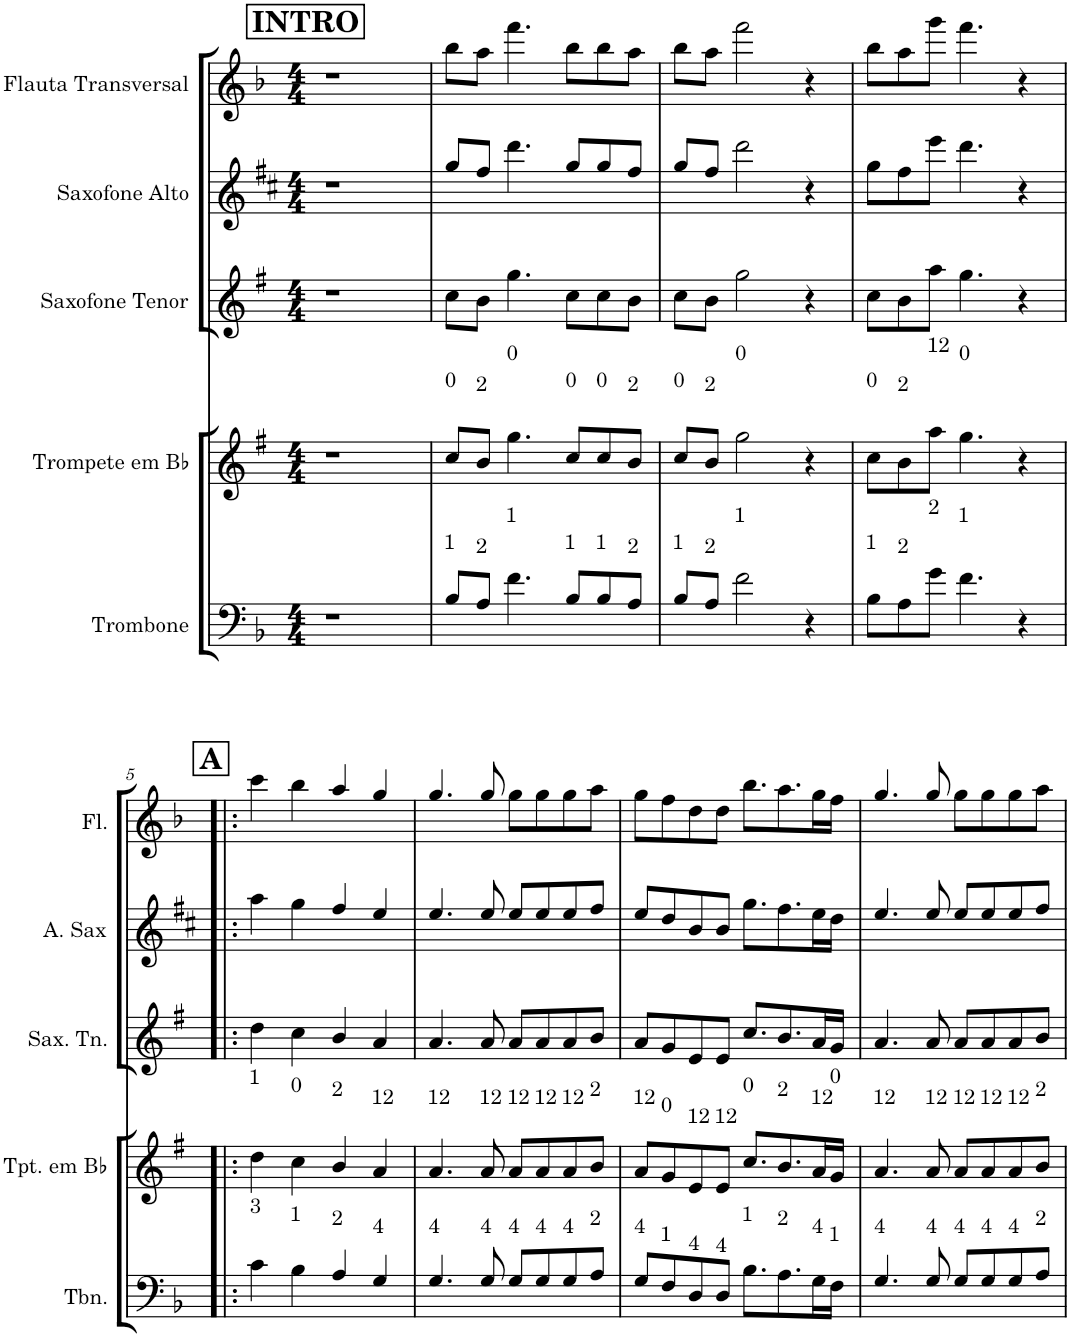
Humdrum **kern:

**kern	**kern	**kern	**kern	**kern
*part5	*part4	*part3	*part2	*part1
*staff5	*staff4	*staff3	*staff2	*staff1
*I"Trombone	*I"Trompete em Bb	*I"Saxofone Tenor	*I"Saxofone Alto	*I"Flauta Transversal
*I'Tbn.	*I'Tpt. em Bb	*I'Sax. Tn.	*	*I'Fl.
*clefF4	*clefG2	*clefG2	*clefG2	*clefG2
*	*Trd1c2	*Trd8c14	*Trd5c9	*
*k[b-]	*k[f#]	*k[f#]	*k[f#c#]	*k[b-]
*M4/4	*M4/4	*M4/4	*M4/4	*M4/4
!!LO:REH:place=s1:a:B:cj:fs=14:t=INTRO
=1	=1	=1	=1	=1
1r	1r	1r	1r	1r
=2	=2	=2	=2	=2
!	!LO:TX:a:t=0	!	!	!
!LO:TX:a:t=1	!	!	!	!
8B-/L	8cc/L	8cc\L	8gg/L	8bb-\L
!	!LO:TX:a:t=2	!	!	!
!LO:TX:a:t=2	!	!	!	!
8A/J	8b/J	8b\J	8ff#/J	8aa\J
!	!LO:TX:a:t=0	!	!	!
!LO:TX:a:t=1	!	!	!	!
4.f\	4.gg\	4.gg\	4.ddd\	4.fff\
!	!LO:TX:a:t=0	!	!	!
!LO:TX:a:t=1	!	!	!	!
8B-/L	8cc/L	8cc\L	8gg/L	8bb-\L
!	!LO:TX:a:t=0	!	!	!
!LO:TX:a:t=1	!	!	!	!
8B-/	8cc/	8cc\	8gg/	8bb-\
!	!LO:TX:a:t=2	!	!	!
!LO:TX:a:t=2	!	!	!	!
8A/J	8b/J	8b\J	8ff#/J	8aa\J
=3	=3	=3	=3	=3
!	!LO:TX:a:t=0	!	!	!
!LO:TX:a:t=1	!	!	!	!
8B-/L	8cc/L	8cc\L	8gg/L	8bb-\L
!	!LO:TX:a:t=2	!	!	!
!LO:TX:a:t=2	!	!	!	!
8A/J	8b/J	8b\J	8ff#/J	8aa\J
!	!LO:TX:a:t=0	!	!	!
!LO:TX:a:t=1	!	!	!	!
2f\	2gg\	2gg\	2ddd\	2fff\
4r	4r	4r	4r	4r
=4	=4	=4	=4	=4
!	!LO:TX:a:t=0	!	!	!
!LO:TX:a:t=1	!	!	!	!
8B-\L	8cc\L	8cc\L	8gg\L	8bb-\L
!	!LO:TX:a:t=2	!	!	!
!LO:TX:a:t=2	!	!	!	!
8A\	8b\	8b\	8ff#\	8aa\
!	!LO:TX:a:t=12	!	!	!
!LO:TX:a:t=2	!	!	!	!
8g\J	8aa\J	8aa\J	8eee\J	8ggg\J
!	!LO:TX:a:t=0	!	!	!
!LO:TX:a:t=1	!	!	!	!
4.f\	4.gg\	4.gg\	4.ddd\	4.fff\
4r	4r	4r	4r	4r
!!LO:LB:g=z
!!LO:REH:place=s1:a:B:cj:fs=14:t=A
=5!|:	=5!|:	=5!|:	=5!|:	=5!|:
!	!LO:TX:a:t=1	!	!	!
!LO:TX:a:t=3	!	!	!	!
4c\	4dd\	4dd\	4aa\	4ccc\
!	!LO:TX:a:t=0	!	!	!
!LO:TX:a:t=1	!	!	!	!
4B-\	4cc\	4cc\	4gg\	4bb-\
!	!LO:TX:a:t=2	!	!	!
!LO:TX:a:t=2	!	!	!	!
4A/	4b/	4b/	4ff#/	4aa/
!	!LO:TX:a:t=12	!	!	!
!LO:TX:a:t=4	!	!	!	!
4G/	4a/	4a/	4ee/	4gg/
=6	=6	=6	=6	=6
!	!LO:TX:a:t=12	!	!	!
!LO:TX:a:t=4	!	!	!	!
4.G/	4.a/	4.a/	4.ee/	4.gg/
!	!LO:TX:a:t=12	!	!	!
!LO:TX:a:t=4	!	!	!	!
8G/	8a/	8a/	8ee/	8gg/
!	!LO:TX:a:t=12	!	!	!
!LO:TX:a:t=4	!	!	!	!
8G/L	8a/L	8a/L	8ee/L	8gg\L
!	!LO:TX:a:t=12	!	!	!
!LO:TX:a:t=4	!	!	!	!
8G/	8a/	8a/	8ee/	8gg\
!	!LO:TX:a:t=12	!	!	!
!LO:TX:a:t=4	!	!	!	!
8G/	8a/	8a/	8ee/	8gg\
!	!LO:TX:a:t=2	!	!	!
!LO:TX:a:t=2	!	!	!	!
8A/J	8b/J	8b/J	8ff#/J	8aa\J
=7	=7	=7	=7	=7
!	!LO:TX:a:t=12	!	!	!
!LO:TX:a:t=4	!	!	!	!
8G/L	8a/L	8a/L	8ee/L	8gg\L
!	!LO:TX:a:t=0	!	!	!
!LO:TX:a:t=1	!	!	!	!
8F/	8g/	8g/	8dd/	8ff\
!	!LO:TX:a:t=12	!	!	!
!LO:TX:a:t=4	!	!	!	!
8D/	8e/	8e/	8b/	8dd\
!	!LO:TX:a:t=12	!	!	!
!LO:TX:a:t=4	!	!	!	!
8D/J	8e/J	8e/J	8b/J	8dd\J
!	!LO:TX:a:t=0	!	!	!
!LO:TX:a:t=1	!	!	!	!
8.B-\L	8.cc/L	8.cc/L	8.gg\L	8.bb-\L
!	!LO:TX:a:t=2	!	!	!
!LO:TX:a:t=2	!	!	!	!
8.A\	8.b/	8.b/	8.ff#\	8.aa\
!	!LO:TX:a:t=12	!	!	!
!LO:TX:a:t=4	!	!	!	!
16G\L	16a/L	16a/L	16ee\L	16gg\L
!	!LO:TX:a:t=0	!	!	!
!LO:TX:a:t=1	!	!	!	!
16F\JJ	16g/JJ	16g/JJ	16dd\JJ	16ff\JJ
=8	=8	=8	=8	=8
!	!LO:TX:a:t=12	!	!	!
!LO:TX:a:t=4	!	!	!	!
4.G/	4.a/	4.a/	4.ee/	4.gg/
!	!LO:TX:a:t=12	!	!	!
!LO:TX:a:t=4	!	!	!	!
8G/	8a/	8a/	8ee/	8gg/
!	!LO:TX:a:t=12	!	!	!
!LO:TX:a:t=4	!	!	!	!
8G/L	8a/L	8a/L	8ee/L	8gg\L
!	!LO:TX:a:t=12	!	!	!
!LO:TX:a:t=4	!	!	!	!
8G/	8a/	8a/	8ee/	8gg\
!	!LO:TX:a:t=12	!	!	!
!LO:TX:a:t=4	!	!	!	!
8G/	8a/	8a/	8ee/	8gg\
!	!LO:TX:a:t=2	!	!	!
!LO:TX:a:t=2	!	!	!	!
8A/J	8b/J	8b/J	8ff#/J	8aa\J
=	=	=	=	=
*-	*-	*-	*-	*-
